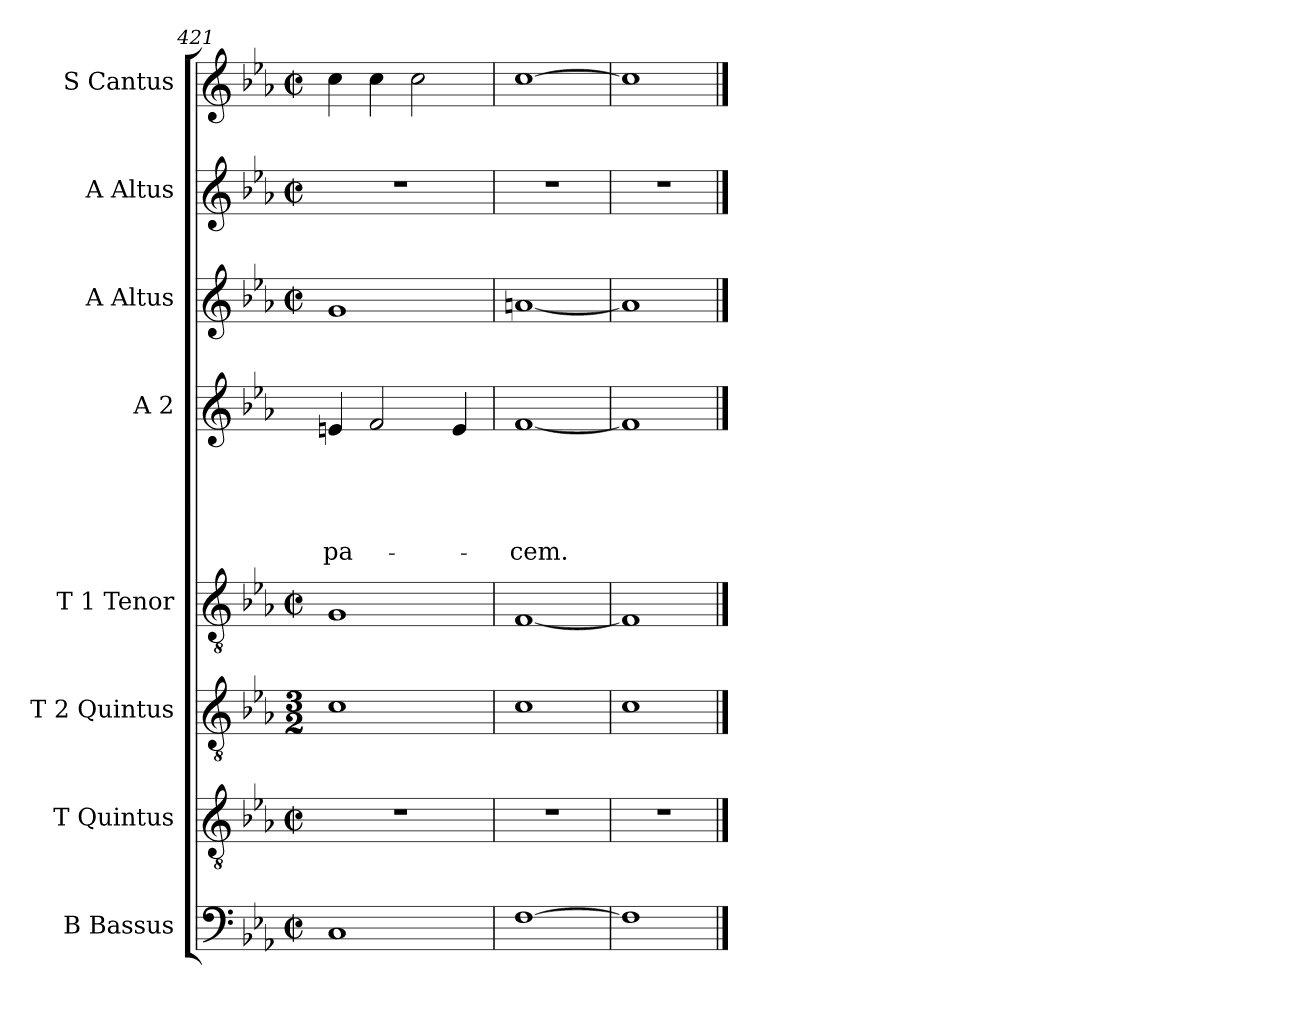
**kern	**kern	**kern	**kern	**kern	**text	**text	**text	**text	**text	**kern	**kern	**kern
*part8	*part7	*part6	*part5	*part4	*part4	*part4	*part4	*part4	*part4	*part3	*part2	*part1
*staff8	*staff7	*staff6	*staff5	*staff4	*staff4	*staff4	*staff4	*staff4	*staff4	*staff3	*staff2	*staff1
*I"B Bassus	*I"T Quintus	*I"T 2 Quintus	*I"T 1 Tenor	*I"A 2	*	*	*	*	*	*I"A Altus	*I"A Altus	*I"S Cantus
*I'B	*	*I'T 2	*I'T 1	*I'A 2	*	*	*	*	*	*I'A	*	*I'S
*clefF4	*clefGv2	*clefGv2	*clefGv2	*clefG2	*	*	*	*	*	*clefG2	*clefG2	*clefG2
*k[b-e-a-]	*k[b-e-a-]	*k[b-e-a-]	*k[b-e-a-]	*k[b-e-a-]	*	*	*	*	*	*k[b-e-a-]	*k[b-e-a-]	*k[b-e-a-]
*E-:	*E-:	*E-:	*E-:	*E-:	*	*	*	*	*	*E-:	*E-:	*E-:
*M2/2	*M2/2	*M3/2	*M2/2	*	*	*	*	*	*	*M2/2	*M2/2	*M2/2
*met(c|)	*met(c|)	*	*met(c|)	*	*	*	*	*	*	*met(c|)	*met(c|)	*met(c|)
=421	=421	=421	=421	=421	=421	=421	=421	=421	=421	=421	=421	=421
!	!	!	!	!	!	!	!	!	!LO:LY:b	!	!	!
1C	1r	1c	1G	4en/	.	.	.	.	pa-	1g	1r	4cc\
.	.	.	.	2f/	.	.	.	.	.	.	.	4cc\
.	.	.	.	.	.	.	.	.	.	.	.	2cc\
.	.	.	.	4e/	.	.	.	.	.	.	.	.
=422	=422	=422	=422	=422	=422	=422	=422	=422	=422	=422	=422	=422
!	!	!	!	!	!	!	!	!	!LO:LY:b	!	!	!
[>1F	1r	1c	[<1F	[<1f	.	.	.	.	-cem.	[<1an	1r	[>1cc
=423	=423	=423	=423	=423	=423	=423	=423	=423	=423	=423	=423	=423
1F]	1r	1c	1F]	1f]	.	.	.	.	.	1a]	1r	1cc]
==	==	==	==	==	==	==	==	==	==	==	==	==
*-	*-	*-	*-	*-	*-	*-	*-	*-	*-	*-	*-	*-
